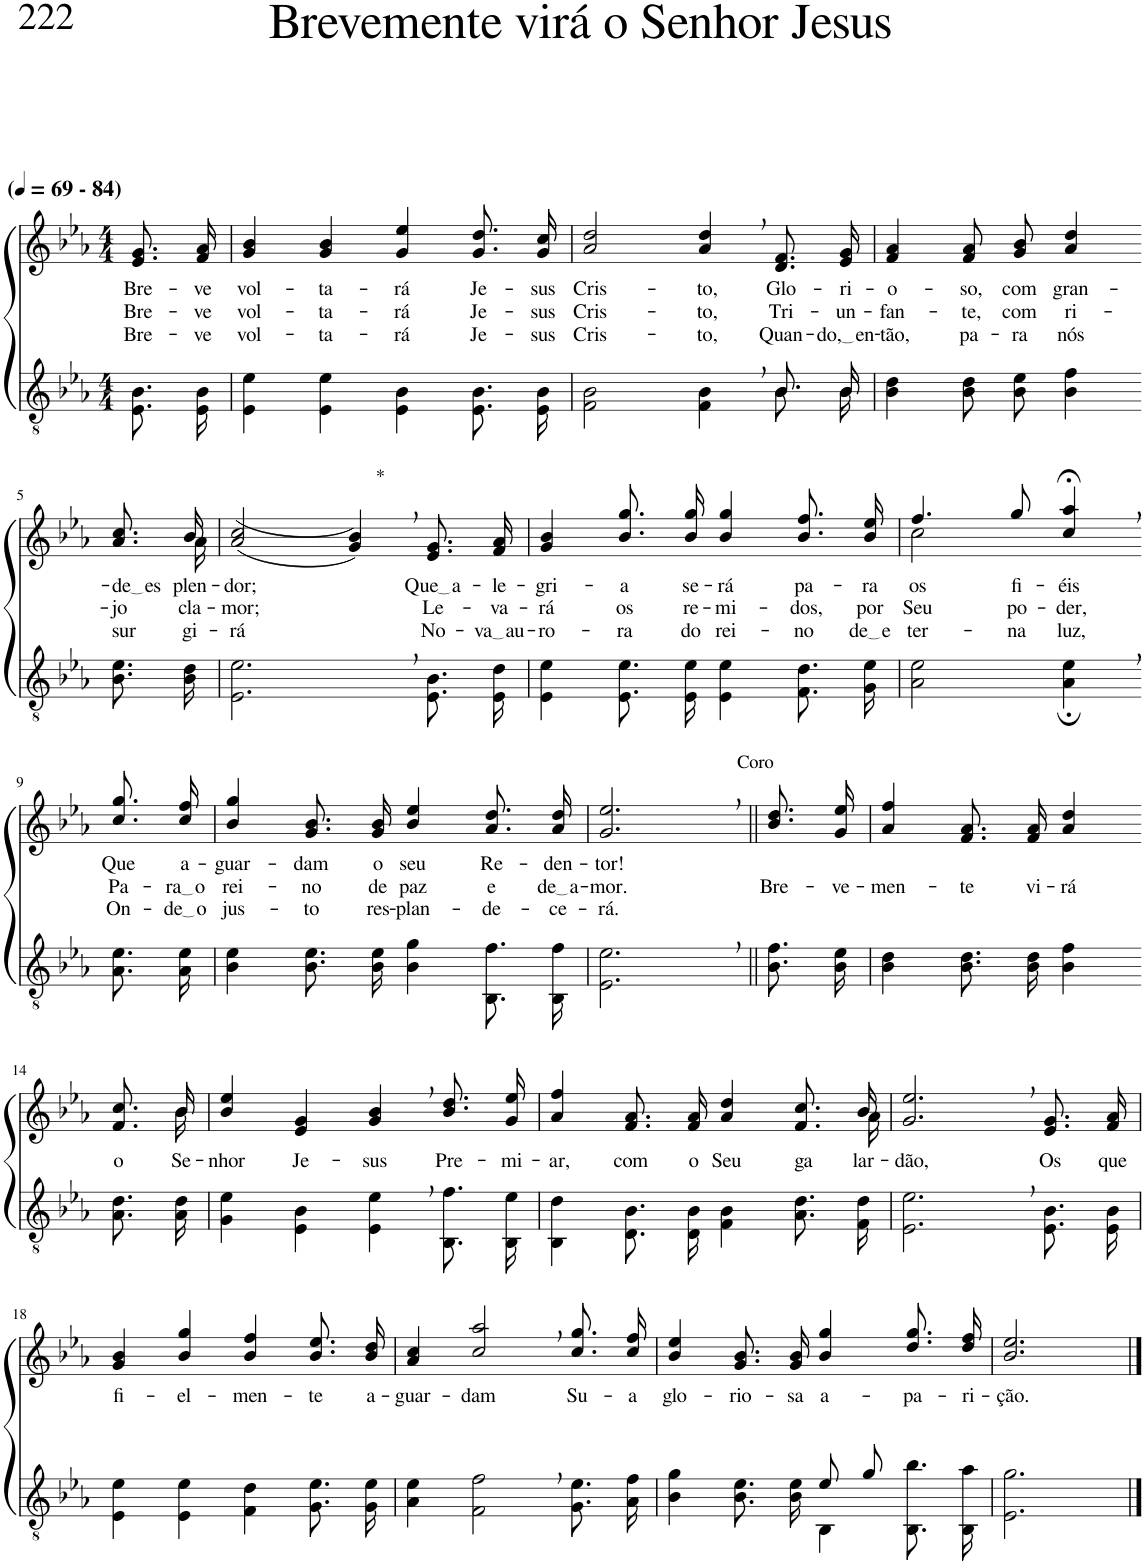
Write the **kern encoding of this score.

**kern	**kern	**text	**text	**text
*part2	*part1	*part1	*part1	*part1
*staff2	*staff1	*staff1	*staff1	*staff1
*I"Parte III e IV	*I"Parte I e II	*	*	*
*clefGv2	*clefG2	*	*	*
*Trd3c5	*Trd3c5	*	*	*
*k[b-e-a-]	*k[b-e-a-]	*	*	*
*M4/4	*M4/4	*	*	*
*MM69	*MM69	*	*	*
=1	=1	=1	=1	=1
!	!LO:TX:a:B:t=(	!	!	!
!	!LO:TX:a:B:t=- 84)	!	!	!
!	!	!LO:LY:b	!LO:LY:b	!LO:LY:b
8.E-/ 8.B-/L	8.e-/ 8.g/L	Bre-	Bre-	Bre-
!	!	!LO:LY:b	!LO:LY:b	!LO:LY:b
16E-/ 16B-/Jk	16f/ 16a-/Jk	-ve	-ve	-ve
=2	=2	=2	=2	=2
!	!	!LO:LY:b	!LO:LY:b	!LO:LY:b
4E-\ 4e-\	4g/ 4b-/	vol-	vol-	vol-
!	!	!LO:LY:b	!LO:LY:b	!LO:LY:b
4E-\ 4e-\	4g/ 4b-/	-ta-	-ta-	-ta-
!	!	!LO:LY:b	!LO:LY:b	!LO:LY:b
4E-\ 4B-\	4g/ 4ee-/	-rá	-rá	-rá
!	!	!LO:LY:b	!LO:LY:b	!LO:LY:b
8.E-/ 8.B-/L	8.g/ 8.dd/L	Je-	Je-	Je-
!	!	!LO:LY:b	!LO:LY:b	!LO:LY:b
16E-/ 16B-/Jk	16g/ 16cc/Jk	-sus	-sus	-sus
=3	=3	=3	=3	=3
*^	*	*	*	*
!	!	!	!LO:LY:b	!LO:LY:b	!LO:LY:b
2.ryy	2F\ 2B-\	2a-/ 2dd/	Cris-	Cris-	Cris-
!	!	!	!LO:LY:b	!LO:LY:b	!LO:LY:b
.	4F\ 4B-\	4a-/, 4dd/,	-to,	-to,	-to,
!	!	!	!LO:LY:b	!LO:LY:b	!LO:LY:b
8.B-/L	8.B-\L	8.d/ 8.f/L	Glo-	Tri-	Quan-
!	!	!	!LO:LY:b	!LO:LY:b	!LO:LY:b
16B-/Jk	16B-\Jk	16e-/ 16g/Jk	-ri-	-un-	do, en
=4	=4	=4	=4	=4	=4
!	!	!	!LO:LY:b	!LO:LY:b	!LO:LY:b
*v	*v	*	*	*	*
4B-\ 4d\	4f/ 4a-/	-o-	-fan-	-tão,
!	!	!LO:LY:b	!LO:LY:b	!LO:LY:b
8B-\ 8d\L	8f/ 8a-/L	-so,	-te,	pa-
!	!	!LO:LY:b	!LO:LY:b	!LO:LY:b
8B-\ 8e-\J	8g/ 8b-/J	com	com	-ra
!	!	!LO:LY:b	!LO:LY:b	!LO:LY:b
4B-\ 4f\	4a-/ 4dd/	gran-	ri-	nós
!!LO:LB:g=z
=5-	=5-	=5-	=5-	=5-
!	!	!LO:LY:b	!LO:LY:b	!LO:LY:b
*	*^	*	*	*
8.B-\ 8.e-\L	8.a-/ 8.cc/L	8.ryy	de es	-jo	sur-
!	!	!	!LO:LY:b	!LO:LY:b	!LO:LY:b
16B-\ 16d\Jk	16b-/Jk	16a-\	-plen-	cla-	-gi-
=6	=6	=6	=6	=6	=6
!	!	!	!LO:LY:b	!LO:LY:b	!LO:LY:b
*	*v	*v	*	*	*
2.E-\, 2.e-\,	((2a-/ 2cc/	-dor;	-mor;	-rá
!	!LO:TX:a:t=*	!	!	!
.	4g/, 4b-/,))	.	.	.
!	!	!LO:LY:b	!LO:LY:b	!LO:LY:b
8.E-/ 8.B-/L	8.e-/ 8.g/L	Que a	Le-	No-
!	!	!LO:LY:b	!LO:LY:b	!LO:LY:b
16E-/ 16d/Jk	16f/ 16a-/Jk	-le-	-va-	va au
=7	=7	=7	=7	=7
!	!	!LO:LY:b	!LO:LY:b	!LO:LY:b
4E-\ 4e-\	4g/ 4b-/	-gri-	-rá	-ro-
!	!	!LO:LY:b	!LO:LY:b	!LO:LY:b
8.E-/ 8.e-/L	8.b-\ 8.gg\L	-a	os	-ra
!	!	!LO:LY:b	!LO:LY:b	!LO:LY:b
16E-/ 16e-/Jk	16b-\ 16gg\Jk	se-	re-	do
!	!	!LO:LY:b	!LO:LY:b	!LO:LY:b
4E-\ 4e-\	4b-/ 4gg/	-rá	-mi-	rei-
!	!	!LO:LY:b	!LO:LY:b	!LO:LY:b
8.F\ 8.d\L	8.b-\ 8.ff\L	pa-	-dos,	-no
!	!	!LO:LY:b	!LO:LY:b	!LO:LY:b
16G\ 16e-\Jk	16b-\ 16ee-\Jk	-ra	por	de e
=8	=8	=8	=8	=8
*	*^	*	*	*
!	!	!	!LO:LY:b	!LO:LY:b	!LO:LY:b
2A-\ 2e-\	4.ff/	2cc\	-os	Seu	-ter-
!	!	!	!LO:LY:b	!LO:LY:b	!LO:LY:b
.	8gg/	.	fi-	po-	-na
!	!	!	!LO:LY:b	!LO:LY:b	!LO:LY:b
4A-\;, 4e-\;,	4cc/;<, 4aa-/;<,	4ryy	-éis	-der,	luz,
!!LO:LB:g=z
=9-	=9-	=9-	=9-	=9-	=9-
!	!	!	!LO:LY:b	!LO:LY:b	!LO:LY:b
*	*v	*v	*	*	*
8.A-\ 8.e-\L	8.cc\ 8.gg\L	Que	Pa-	On-
!	!	!LO:LY:b	!LO:LY:b	!LO:LY:b
16A-\ 16e-\Jk	16cc\ 16ff\Jk	a-	ra o	de o
=10	=10	=10	=10	=10
!	!	!LO:LY:b	!LO:LY:b	!LO:LY:b
4B-\ 4e-\	4b-/ 4gg/	-guar-	rei-	jus-
!	!	!LO:LY:b	!LO:LY:b	!LO:LY:b
8.B-\ 8.e-\L	8.g/ 8.b-/L	-dam	-no	-to
!	!	!LO:LY:b	!LO:LY:b	!LO:LY:b
16B-\ 16e-\Jk	16g/ 16b-/Jk	o	de	res-
!	!	!LO:LY:b	!LO:LY:b	!LO:LY:b
4B-\ 4g\	4b-/ 4ee-/	seu	paz	-plan-
!	!	!LO:LY:b	!LO:LY:b	!LO:LY:b
8.BB-/ 8.f/L	8.a-\ 8.dd\L	Re-	e	-de-
!	!	!LO:LY:b	!LO:LY:b	!LO:LY:b
16BB-/ 16f/Jk	16a-\ 16dd\Jk	-den-	de a	-ce-
=11	=11	=11	=11	=11
!	!LO:TX:a:t=Coro	!	!	!
!	!	!LO:LY:b	!LO:LY:b	!LO:LY:b
2.E-\, 2.e-\,	2.g/, 2.ee-/,	-tor!	-mor.	-rá.
=12||	=12||	=12||	=12||	=12||
!	!	!	!LO:LY:b	!
8.B-\ 8.f\L	8.b-\ 8.dd\L	.	Bre-	.
!	!	!	!LO:LY:b	!
16B-\ 16e-\Jk	16g\ 16ee-\Jk	.	-ve-	.
=13	=13	=13	=13	=13
!	!	!	!LO:LY:b	!
4B-\ 4d\	4a-/ 4ff/	.	-men-	.
!	!	!	!LO:LY:b	!
8.B-\ 8.d\L	8.f/ 8.a-/L	.	-te	.
!	!	!	!LO:LY:b	!
16B-\ 16d\Jk	16f/ 16a-/Jk	.	vi-	.
!	!	!	!LO:LY:b	!
4B-\ 4f\	4a-/ 4dd/	.	-rá	.
!!LO:LB:g=z
=14-	=14-	=14-	=14-	=14-
*	*^	*	*	*
!	!	!	!LO:LY:b	!	!
8.A-\ 8.d\L	8.ryy	8.f/ 8.cc/L	o	.	.
!	!	!	!LO:LY:b	!	!
16A-\ 16d\Jk	16b-\	16b-/Jk	Se-	.	.
=15	=15	=15	=15	=15	=15
!	!	!	!LO:LY:b	!	!
*	*v	*v	*	*	*
4G\ 4e-\	4b-/ 4ee-/	-nhor	.	.
!	!	!LO:LY:b	!	!
4E-\ 4B-\	4e-/ 4g/	Je-	.	.
!	!	!LO:LY:b	!	!
4E-\, 4e-\,	4g/, 4b-/,	-sus	.	.
!	!	!LO:LY:b	!	!
8.BB-/ 8.f/L	8.b-\ 8.dd\L	Pre-	.	.
!	!	!LO:LY:b	!	!
16BB-/ 16e-/Jk	16g\ 16ee-\Jk	-mi-	.	.
=16	=16	=16	=16	=16
!	!	!LO:LY:b	!	!
*	*^	*	*	*
4BB-\ 4d\	4a-/ 4ff/	2...ryy	-ar,	.	.
!	!	!	!LO:LY:b	!	!
8.D/ 8.B-/L	8.f/ 8.a-/L	.	com	.	.
!	!	!	!LO:LY:b	!	!
16D/ 16B-/Jk	16f/ 16a-/Jk	.	o	.	.
!	!	!	!LO:LY:b	!	!
4F\ 4B-\	4a-/ 4dd/	.	Seu	.	.
!	!	!	!LO:LY:b	!	!
8.A-\ 8.d\L	8.f/ 8.cc/L	.	ga-	.	.
!	!	!	!LO:LY:b	!	!
16F\ 16d\Jk	16b-/Jk	16a-\	-lar-	.	.
=17	=17	=17	=17	=17	=17
!	!	!	!LO:LY:b	!	!
*	*v	*v	*	*	*
2.E-\, 2.e-\,	2.g/, 2.ee-/,	-dão,	.	.
!	!	!LO:LY:b	!	!
8.E-/ 8.B-/L	8.e-/ 8.g/L	Os	.	.
!	!	!LO:LY:b	!	!
16E-/ 16B-/Jk	16f/ 16a-/Jk	que	.	.
!!LO:LB:g=z
=18	=18	=18	=18	=18
!	!	!LO:LY:b	!	!
4E-\ 4e-\	4g/ 4b-/	fi-	.	.
!	!	!LO:LY:b	!	!
4E-\ 4e-\	4b-/ 4gg/	-el-	.	.
!	!	!LO:LY:b	!	!
4F\ 4d\	4b-/ 4ff/	-men-	.	.
!	!	!LO:LY:b	!	!
8.G\ 8.e-\L	8.b-\ 8.ee-\L	-te	.	.
!	!	!LO:LY:b	!	!
16G\ 16e-\Jk	16b-\ 16dd\Jk	a-	.	.
=19	=19	=19	=19	=19
!	!	!LO:LY:b	!	!
4A-\ 4e-\	4a-/ 4cc/	-guar-	.	.
!	!	!LO:LY:b	!	!
2F\, 2f\,	2cc/, 2aa-/,	-dam	.	.
!	!	!LO:LY:b	!	!
8.G\ 8.e-\L	8.cc\ 8.gg\L	Su-	.	.
!	!	!LO:LY:b	!	!
16A-\ 16f\Jk	16cc\ 16ff\Jk	-a	.	.
=20	=20	=20	=20	=20
*^	*	*	*	*
!	!	!	!LO:LY:b	!	!
2ryy	4B-\ 4g\	4b-/ 4ee-/	glo-	.	.
!	!	!	!LO:LY:b	!	!
.	8.B-\ 8.e-\L	8.g/ 8.b-/L	-rio-	.	.
!	!	!	!LO:LY:b	!	!
.	16B-\ 16e-\Jk	16g/ 16b-/Jk	-sa	.	.
!	!	!	!LO:LY:b	!	!
8e-/L	4BB-\	4b-/ 4gg/	a-	.	.
8g/J	.	.	.	.	.
!	!	!	!LO:LY:b	!	!
4ryy	8.BB-/ 8.b-/L	8.dd\ 8.gg\L	-pa-	.	.
!	!	!	!LO:LY:b	!	!
.	16BB-/ 16a-/Jk	16dd\ 16ff\Jk	-ri-	.	.
=21	=21	=21	=21	=21	=21
!	!	!	!LO:LY:b	!	!
*v	*v	*	*	*	*
2.E-\ 2.g\	2.b-/ 2.ee-/	-ção.	.	.
==	==	==	==	==
*-	*-	*-	*-	*-
